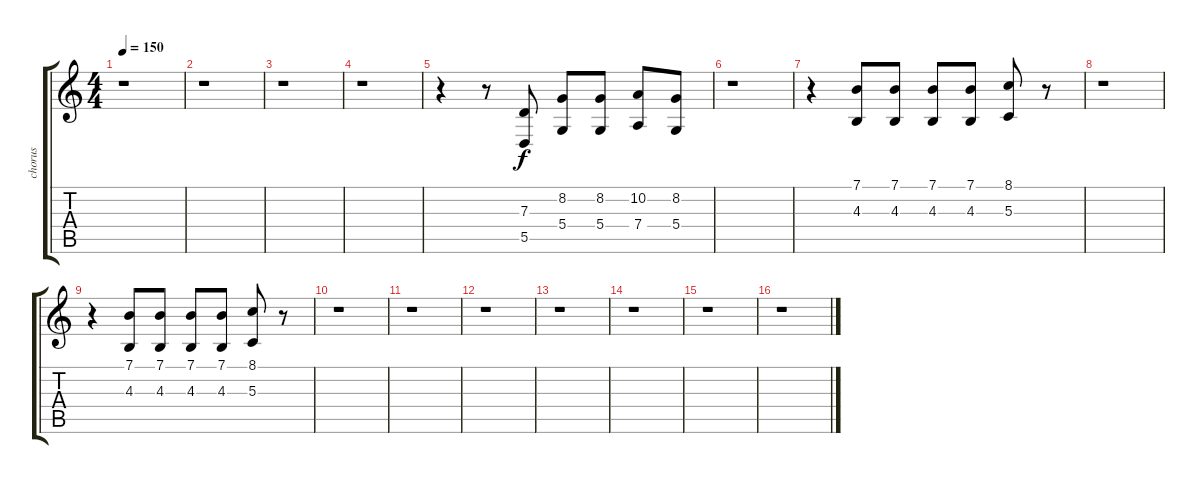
\track ("chorus" "chorus") {instrument choiraahs}
\staff {score tabs}
\tuning (E4 B3 G3 D3 A2 E2) {hide}
\ts (4 4)
\tempo 150
\clef g2
\ks c
r.1{dy f} |
r.1 |
r.1 |
r.1 |
r.4 r.8 (7.3 5.5).8 (8.2 5.4).8 (8.2 5.4).8 (10.2 7.4).8 (8.2 5.4).8 |
r.1 |
r.4 (7.1 4.3).8 (7.1 4.3).8 (7.1 4.3).8 (7.1 4.3).8 (8.1 5.3).8 r.8 |
r.1 |
r.4 (7.1 4.3).8 (7.1 4.3).8 (7.1 4.3).8 (7.1 4.3).8 (8.1 5.3).8 r.8 |
r.1 |
r.1 |
r.1 |
r.1 |
r.1 |
r.1 |
r.1
